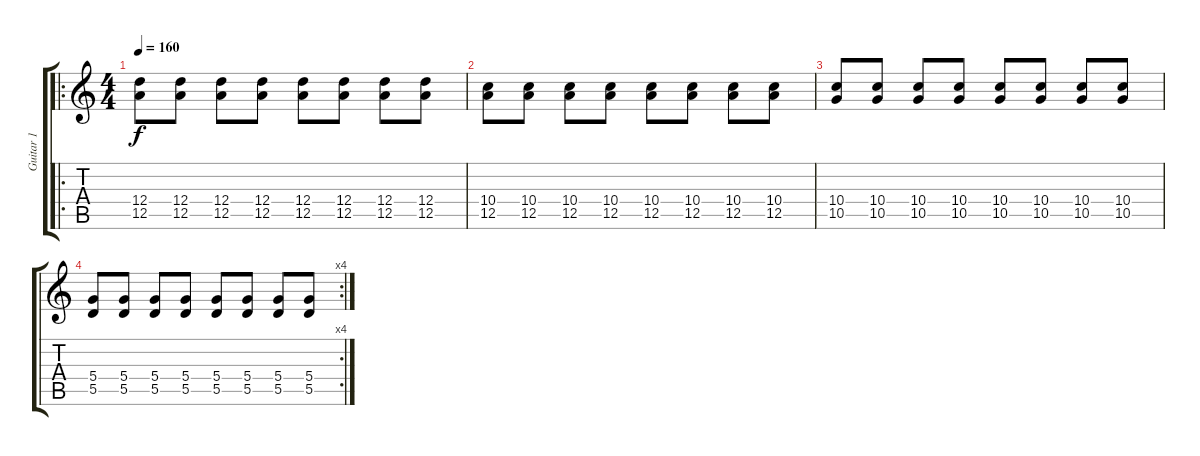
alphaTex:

\track ("Guitar 1" "Guitar 1") {instrument distortionguitar}
\staff {score tabs}
\tuning (E4 B3 G3 D3 A2 D2) {hide}
\ro
\ts (4 4)
\tempo 160
\clef g2
\ks c
(12.4 12.5).8{dy f} (12.4 12.5).8 (12.4 12.5).8 (12.4 12.5).8 (12.4 12.5).8 (12.4 12.5).8 (12.4 12.5).8 (12.4 12.5).8 |
(10.4 12.5).8 (10.4 12.5).8 (10.4 12.5).8 (10.4 12.5).8 (10.4 12.5).8 (10.4 12.5).8 (10.4 12.5).8 (10.4 12.5).8 |
(10.4 10.5).8 (10.4 10.5).8 (10.4 10.5).8 (10.4 10.5).8 (10.4 10.5).8 (10.4 10.5).8 (10.4 10.5).8 (10.4 10.5).8 |
\rc 4
(5.4 5.5).8 (5.4 5.5).8 (5.4 5.5).8 (5.4 5.5).8 (5.4 5.5).8 (5.4 5.5).8 (5.4 5.5).8 (5.4 5.5).8
